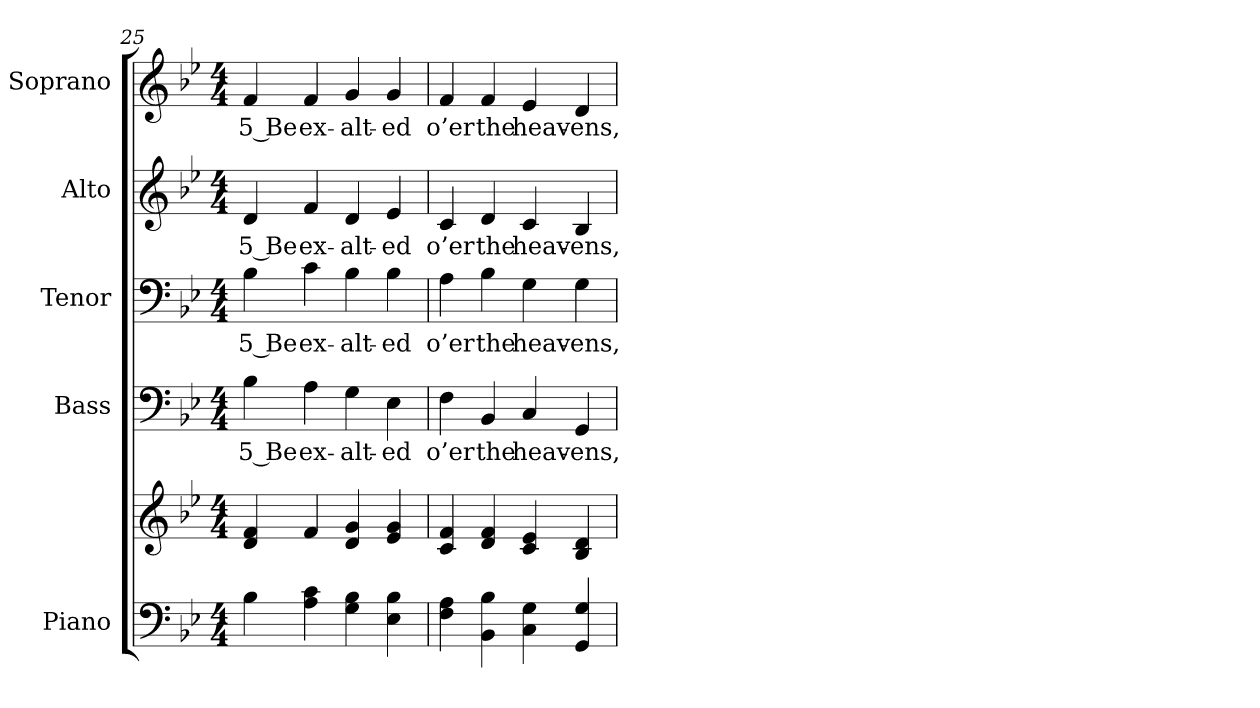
**kern	**kern	**kern	**text	**kern	**text	**kern	**text	**kern	**text
*part5	*part5	*part4	*part4	*part3	*part3	*part2	*part2	*part1	*part1
*staff6	*staff5	*staff4	*staff4	*staff3	*staff3	*staff2	*staff2	*staff1	*staff1
*I"Piano	*	*I"Bass	*	*I"Tenor	*	*I"Alto	*	*I"Soprano	*
*I'Pno.	*	*I'B.	*	*I'T.	*	*I'A.	*	*I'S.	*
!!LO:PB:g=z
*clefF4	*clefG2	*clefF4	*	*clefF4	*	*clefG2	*	*clefG2	*
*k[b-e-]	*k[b-e-]	*k[b-e-]	*	*k[b-e-]	*	*k[b-e-]	*	*k[b-e-]	*
*B-:	*B-:	*B-:	*	*B-:	*	*B-:	*	*B-:	*
*M4/4	*M4/4	*M4/4	*	*M4/4	*	*M4/4	*	*M4/4	*
=25	=25	=25	=25	=25	=25	=25	=25	=25	=25
!	!	!	!LO:LY:b:color=#000000	!	!	!	!	!	!
!	!	!	!	!	!LO:LY:b:color=#000000	!	!	!	!
!	!	!	!	!	!	!	!LO:LY:b:color=#000000	!	!
!	!	!	!	!	!	!	!	!	!LO:LY:b:color=#000000
4B-i\	4di/ 4fi	4B-i\	5 Be	4B-i\	5 Be	4di/	5 Be	4fi/	5 Be
!	!	!	!LO:LY:b:color=#000000	!	!	!	!	!	!
!	!	!	!	!	!LO:LY:b:color=#000000	!	!	!	!
!	!	!	!	!	!	!	!LO:LY:b:color=#000000	!	!
!	!	!	!	!	!	!	!	!	!LO:LY:b:color=#000000
4Ai\ 4ci	4fi/	4Ai\	ex-	4ci\	ex-	4fi/	ex-	4fi/	ex-
!	!	!	!LO:LY:b:color=#000000	!	!	!	!	!	!
!	!	!	!	!	!LO:LY:b:color=#000000	!	!	!	!
!	!	!	!	!	!	!	!LO:LY:b:color=#000000	!	!
!	!	!	!	!	!	!	!	!	!LO:LY:b:color=#000000
4Gi\ 4B-i	4di/ 4gi	4Gi\	-alt-	4B-i\	-alt-	4di/	-alt-	4gi/	-alt-
!	!	!	!LO:LY:b:color=#000000	!	!	!	!	!	!
!	!	!	!	!	!LO:LY:b:color=#000000	!	!	!	!
!	!	!	!	!	!	!	!LO:LY:b:color=#000000	!	!
!	!	!	!	!	!	!	!	!	!LO:LY:b:color=#000000
4E-i\ 4B-i	4e-i/ 4gi	4E-i\	-ed	4B-i\	-ed	4e-i/	-ed	4gi/	-ed
=26	=26	=26	=26	=26	=26	=26	=26	=26	=26
!	!	!	!LO:LY:b:color=#000000	!	!	!	!	!	!
!	!	!	!	!	!LO:LY:b:color=#000000	!	!	!	!
!	!	!	!	!	!	!	!LO:LY:b:color=#000000	!	!
!	!	!	!	!	!	!	!	!	!LO:LY:b:color=#000000
4Fi\ 4Ai	4ci/ 4fi	4Fi\	o’er	4Ai\	o’er	4ci/	o’er	4fi/	o’er
!	!	!	!LO:LY:b:color=#000000	!	!	!	!	!	!
!	!	!	!	!	!LO:LY:b:color=#000000	!	!	!	!
!	!	!	!	!	!	!	!LO:LY:b:color=#000000	!	!
!	!	!	!	!	!	!	!	!	!LO:LY:b:color=#000000
4BB-i\ 4B-i	4di/ 4fi	4BB-i/	the	4B-i\	the	4di/	the	4fi/	the
!	!	!	!LO:LY:b:color=#000000	!	!	!	!	!	!
!	!	!	!	!	!LO:LY:b:color=#000000	!	!	!	!
!	!	!	!	!	!	!	!LO:LY:b:color=#000000	!	!
!	!	!	!	!	!	!	!	!	!LO:LY:b:color=#000000
4Ci\ 4Gi	4ci/ 4e-i	4Ci/	heav-	4Gi\	heav-	4ci/	heav-	4e-i/	heav-
!	!	!	!LO:LY:b:color=#000000	!	!	!	!	!	!
!	!	!	!	!	!LO:LY:b:color=#000000	!	!	!	!
!	!	!	!	!	!	!	!LO:LY:b:color=#000000	!	!
!	!	!	!	!	!	!	!	!	!LO:LY:b:color=#000000
4GGi/ 4Gi	4B-i/ 4di	4GGi/	-ens,	4Gi\	-ens,	4B-i/	-ens,	4di/	-ens,
=	=	=	=	=	=	=	=	=	=
*-	*-	*-	*-	*-	*-	*-	*-	*-	*-
